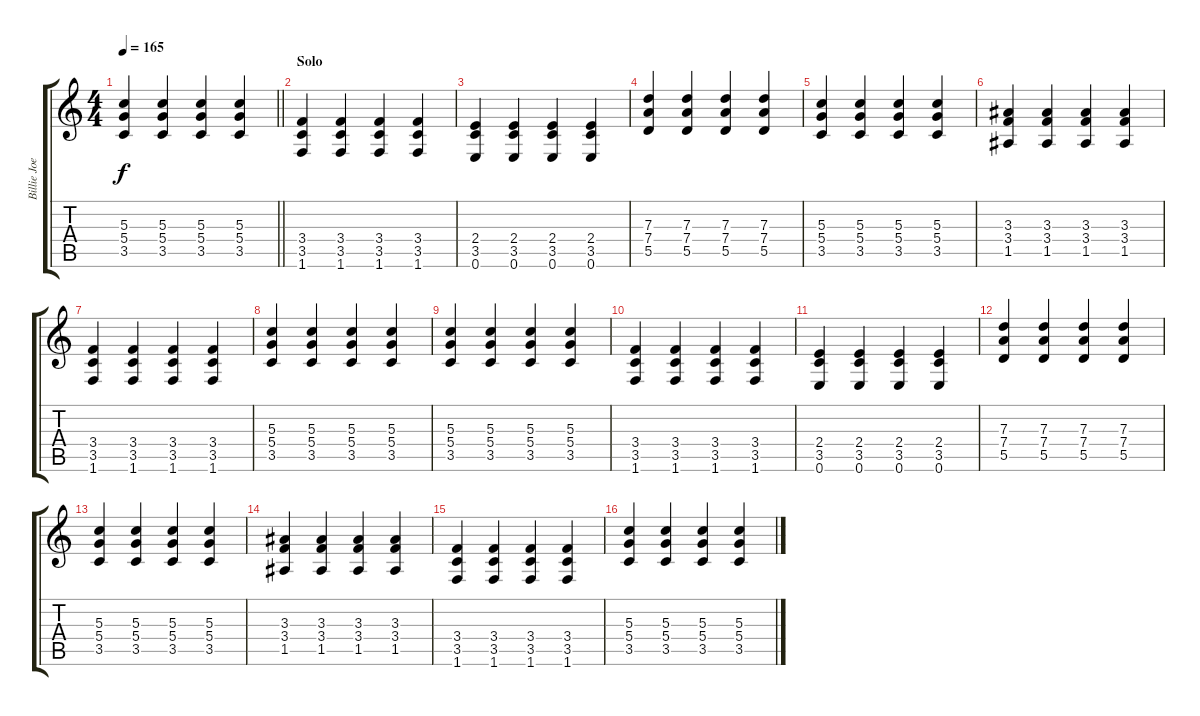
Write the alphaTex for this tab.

\track ("Billie Joe Armstrong - Guitar" "Billie Joe") {instrument distortionguitar}
\staff {score tabs}
\tuning (E4 B3 G3 D3 A2 E2) {hide}
\ts (4 4)
\tempo 165
\clef g2
\barLineRight lightlight
\ks c
(5.3 5.4 3.5).4{dy f} (5.3 5.4 3.5).4 (5.3 5.4 3.5).4 (5.3 5.4 3.5).4 |
\section ("" "Solo")
(3.4 3.5 1.6).4 (3.4 3.5 1.6).4 (3.4 3.5 1.6).4 (3.4 3.5 1.6).4 |
(2.4 3.5 0.6).4 (2.4 3.5 0.6).4 (2.4 3.5 0.6).4 (2.4 3.5 0.6).4 |
(7.3 7.4 5.5).4 (7.3 7.4 5.5).4 (7.3 7.4 5.5).4 (7.3 7.4 5.5).4 |
(5.3 5.4 3.5).4 (5.3 5.4 3.5).4 (5.3 5.4 3.5).4 (5.3 5.4 3.5).4 |
(3.3 3.4 1.5).4 (3.3 3.4 1.5).4 (3.3 3.4 1.5).4 (3.3 3.4 1.5).4 |
(3.4 3.5 1.6).4 (3.4 3.5 1.6).4 (3.4 3.5 1.6).4 (3.4 3.5 1.6).4 |
(5.3 5.4 3.5).4 (5.3 5.4 3.5).4 (5.3 5.4 3.5).4 (5.3 5.4 3.5).4 |
(5.3 5.4 3.5).4 (5.3 5.4 3.5).4 (5.3 5.4 3.5).4 (5.3 5.4 3.5).4 |
(3.4 3.5 1.6).4 (3.4 3.5 1.6).4 (3.4 3.5 1.6).4 (3.4 3.5 1.6).4 |
(2.4 3.5 0.6).4 (2.4 3.5 0.6).4 (2.4 3.5 0.6).4 (2.4 3.5 0.6).4 |
(7.3 7.4 5.5).4 (7.3 7.4 5.5).4 (7.3 7.4 5.5).4 (7.3 7.4 5.5).4 |
(5.3 5.4 3.5).4 (5.3 5.4 3.5).4 (5.3 5.4 3.5).4 (5.3 5.4 3.5).4 |
(3.3 3.4 1.5).4 (3.3 3.4 1.5).4 (3.3 3.4 1.5).4 (3.3 3.4 1.5).4 |
(3.4 3.5 1.6).4 (3.4 3.5 1.6).4 (3.4 3.5 1.6).4 (3.4 3.5 1.6).4 |
(5.3 5.4 3.5).4 (5.3 5.4 3.5).4 (5.3 5.4 3.5).4 (5.3 5.4 3.5).4
